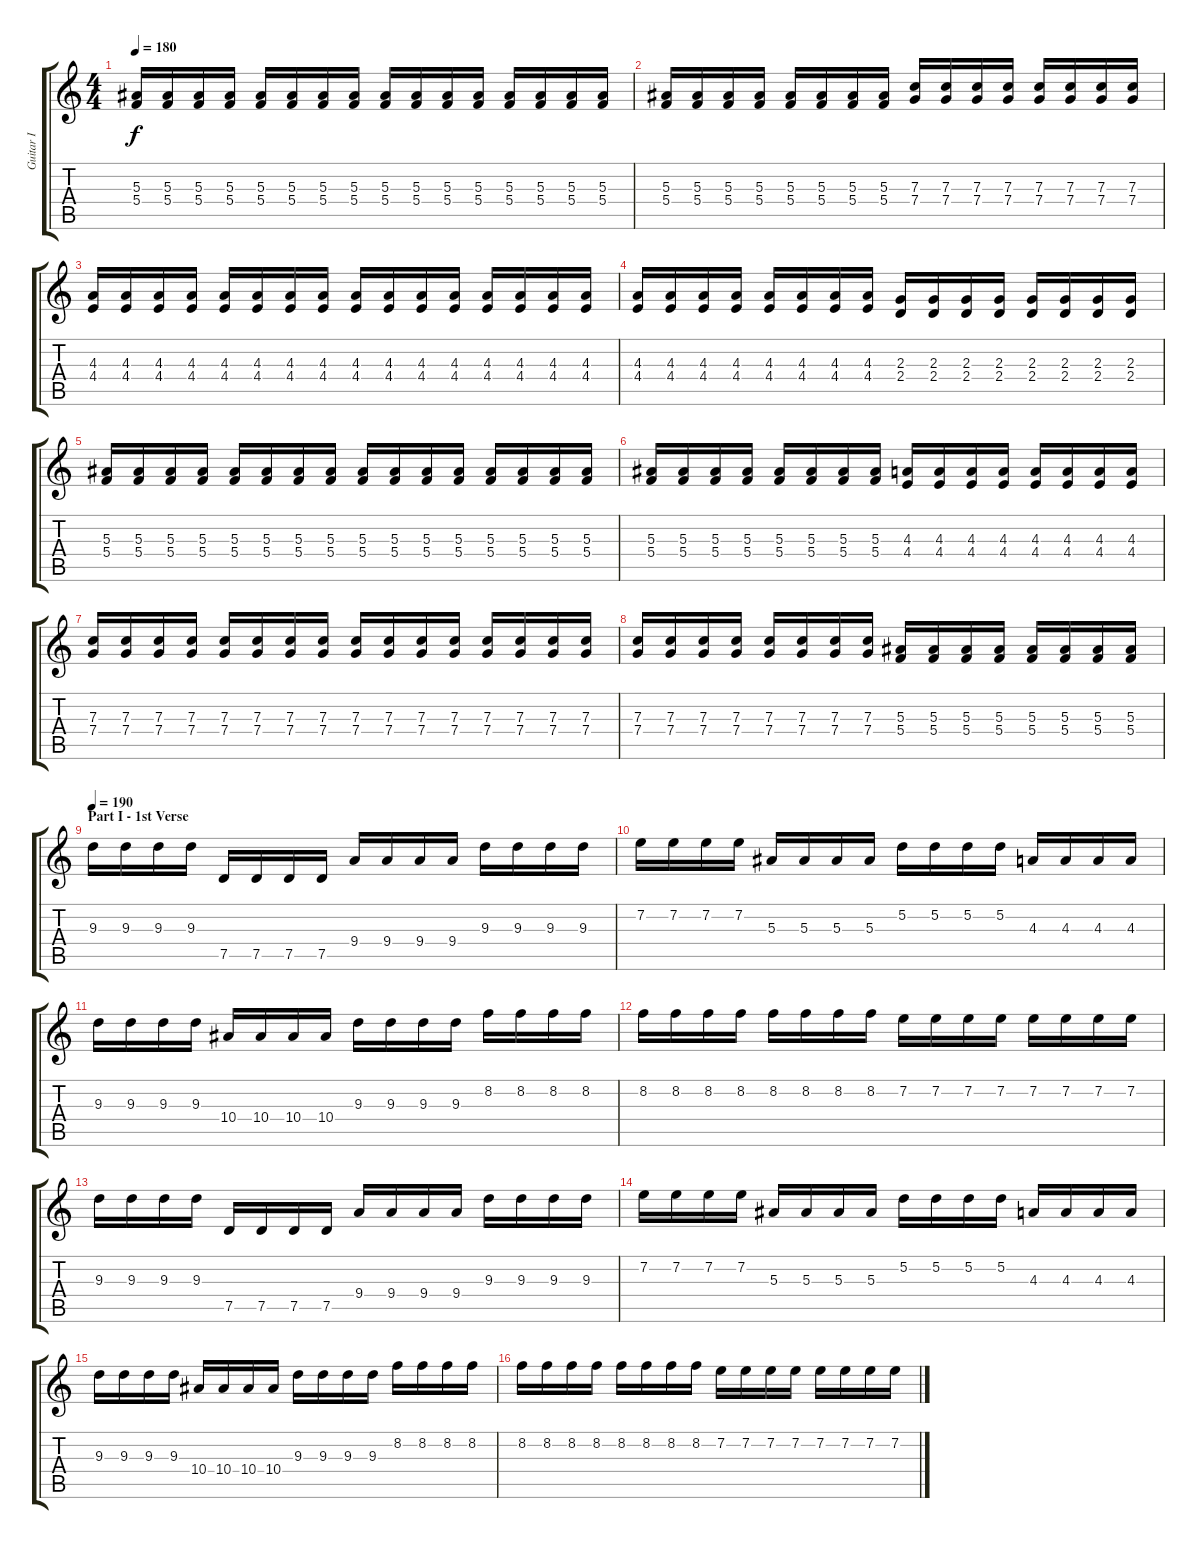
\track ("Guitar I" "Guitar I") {instrument distortionguitar}
\staff {score tabs}
\tuning (D4 A3 F3 C3 G2 D2) {hide}
\ts (4 4)
\tempo 180
\clef g2
\ks c
(5.3 5.4).16{dy f} (5.3 5.4).16 (5.3 5.4).16 (5.3 5.4).16 (5.3 5.4).16 (5.3 5.4).16 (5.3 5.4).16 (5.3 5.4).16 (5.3 5.4).16 (5.3 5.4).16 (5.3 5.4).16 (5.3 5.4).16 (5.3 5.4).16 (5.3 5.4).16 (5.3 5.4).16 (5.3 5.4).16 |
(5.3 5.4).16 (5.3 5.4).16 (5.3 5.4).16 (5.3 5.4).16 (5.3 5.4).16 (5.3 5.4).16 (5.3 5.4).16 (5.3 5.4).16 (7.3 7.4).16 (7.3 7.4).16 (7.3 7.4).16 (7.3 7.4).16 (7.3 7.4).16 (7.3 7.4).16 (7.3 7.4).16 (7.3 7.4).16 |
(4.3 4.4).16 (4.3 4.4).16 (4.3 4.4).16 (4.3 4.4).16 (4.3 4.4).16 (4.3 4.4).16 (4.3 4.4).16 (4.3 4.4).16 (4.3 4.4).16 (4.3 4.4).16 (4.3 4.4).16 (4.3 4.4).16 (4.3 4.4).16 (4.3 4.4).16 (4.3 4.4).16 (4.3 4.4).16 |
(4.3 4.4).16 (4.3 4.4).16 (4.3 4.4).16 (4.3 4.4).16 (4.3 4.4).16 (4.3 4.4).16 (4.3 4.4).16 (4.3 4.4).16 (2.3 2.4).16 (2.3 2.4).16 (2.3 2.4).16 (2.3 2.4).16 (2.3 2.4).16 (2.3 2.4).16 (2.3 2.4).16 (2.3 2.4).16 |
(5.3 5.4).16 (5.3 5.4).16 (5.3 5.4).16 (5.3 5.4).16 (5.3 5.4).16 (5.3 5.4).16 (5.3 5.4).16 (5.3 5.4).16 (5.3 5.4).16 (5.3 5.4).16 (5.3 5.4).16 (5.3 5.4).16 (5.3 5.4).16 (5.3 5.4).16 (5.3 5.4).16 (5.3 5.4).16 |
(5.3 5.4).16 (5.3 5.4).16 (5.3 5.4).16 (5.3 5.4).16 (5.3 5.4).16 (5.3 5.4).16 (5.3 5.4).16 (5.3 5.4).16 (4.3 4.4).16 (4.3 4.4).16 (4.3 4.4).16 (4.3 4.4).16 (4.3 4.4).16 (4.3 4.4).16 (4.3 4.4).16 (4.3 4.4).16 |
(7.3 7.4).16 (7.3 7.4).16 (7.3 7.4).16 (7.3 7.4).16 (7.3 7.4).16 (7.3 7.4).16 (7.3 7.4).16 (7.3 7.4).16 (7.3 7.4).16 (7.3 7.4).16 (7.3 7.4).16 (7.3 7.4).16 (7.3 7.4).16 (7.3 7.4).16 (7.3 7.4).16 (7.3 7.4).16 |
(7.3 7.4).16 (7.3 7.4).16 (7.3 7.4).16 (7.3 7.4).16 (7.3 7.4).16 (7.3 7.4).16 (7.3 7.4).16 (7.3 7.4).16 (5.3 5.4).16 (5.3 5.4).16 (5.3 5.4).16 (5.3 5.4).16 (5.3 5.4).16 (5.3 5.4).16 (5.3 5.4).16 (5.3 5.4).16 |
\section ("" "Part I - 1st Verse")
\tempo 190
9.3.16 9.3.16 9.3.16 9.3.16 7.5.16 7.5.16 7.5.16 7.5.16 9.4.16 9.4.16 9.4.16 9.4.16 9.3.16 9.3.16 9.3.16 9.3.16 |
7.2.16 7.2.16 7.2.16 7.2.16 5.3.16 5.3.16 5.3.16 5.3.16 5.2.16 5.2.16 5.2.16 5.2.16 4.3.16 4.3.16 4.3.16 4.3.16 |
9.3.16 9.3.16 9.3.16 9.3.16 10.4.16 10.4.16 10.4.16 10.4.16 9.3.16 9.3.16 9.3.16 9.3.16 8.2.16 8.2.16 8.2.16 8.2.16 |
8.2.16 8.2.16 8.2.16 8.2.16 8.2.16 8.2.16 8.2.16 8.2.16 7.2.16 7.2.16 7.2.16 7.2.16 7.2.16 7.2.16 7.2.16 7.2.16 |
9.3.16 9.3.16 9.3.16 9.3.16 7.5.16 7.5.16 7.5.16 7.5.16 9.4.16 9.4.16 9.4.16 9.4.16 9.3.16 9.3.16 9.3.16 9.3.16 |
7.2.16 7.2.16 7.2.16 7.2.16 5.3.16 5.3.16 5.3.16 5.3.16 5.2.16 5.2.16 5.2.16 5.2.16 4.3.16 4.3.16 4.3.16 4.3.16 |
9.3.16 9.3.16 9.3.16 9.3.16 10.4.16 10.4.16 10.4.16 10.4.16 9.3.16 9.3.16 9.3.16 9.3.16 8.2.16 8.2.16 8.2.16 8.2.16 |
8.2.16 8.2.16 8.2.16 8.2.16 8.2.16 8.2.16 8.2.16 8.2.16 7.2.16 7.2.16 7.2.16 7.2.16 7.2.16 7.2.16 7.2.16 7.2.16
